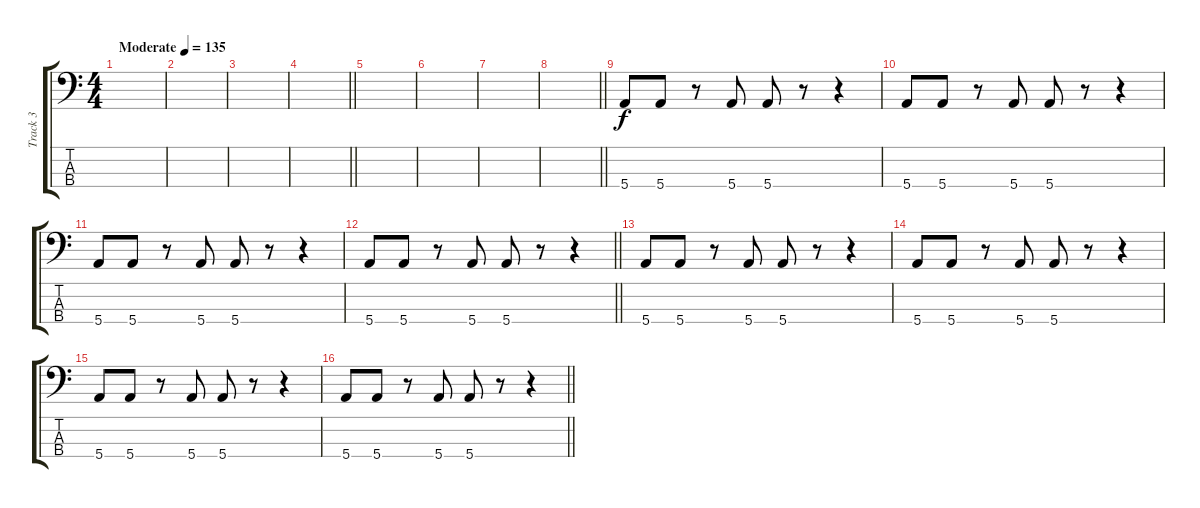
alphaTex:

\track ("Track 3" "Track 3") {instrument electricbassfinger}
\staff {score tabs}
\tuning (G2 D2 A1 E1) {hide}
\ts (4 4)
\tempo (135 "Moderate")
\clef f4
\ks c
|
|
|
\barLineRight lightlight
|
\section ("" "")
|
|
|
\barLineRight lightlight
|
\section ("" "")
5.4.8 5.4.8 r.8 5.4.8 5.4.8 r.8 r.4 |
5.4.8 5.4.8 r.8 5.4.8 5.4.8 r.8 r.4 |
5.4.8 5.4.8 r.8 5.4.8 5.4.8 r.8 r.4 |
\barLineRight lightlight
5.4.8 5.4.8 r.8 5.4.8 5.4.8 r.8 r.4 |
\section ("" "")
5.4.8 5.4.8 r.8 5.4.8 5.4.8 r.8 r.4 |
5.4.8 5.4.8 r.8 5.4.8 5.4.8 r.8 r.4 |
5.4.8 5.4.8 r.8 5.4.8 5.4.8 r.8 r.4 |
\barLineRight lightlight
5.4.8 5.4.8 r.8 5.4.8 5.4.8 r.8 r.4
